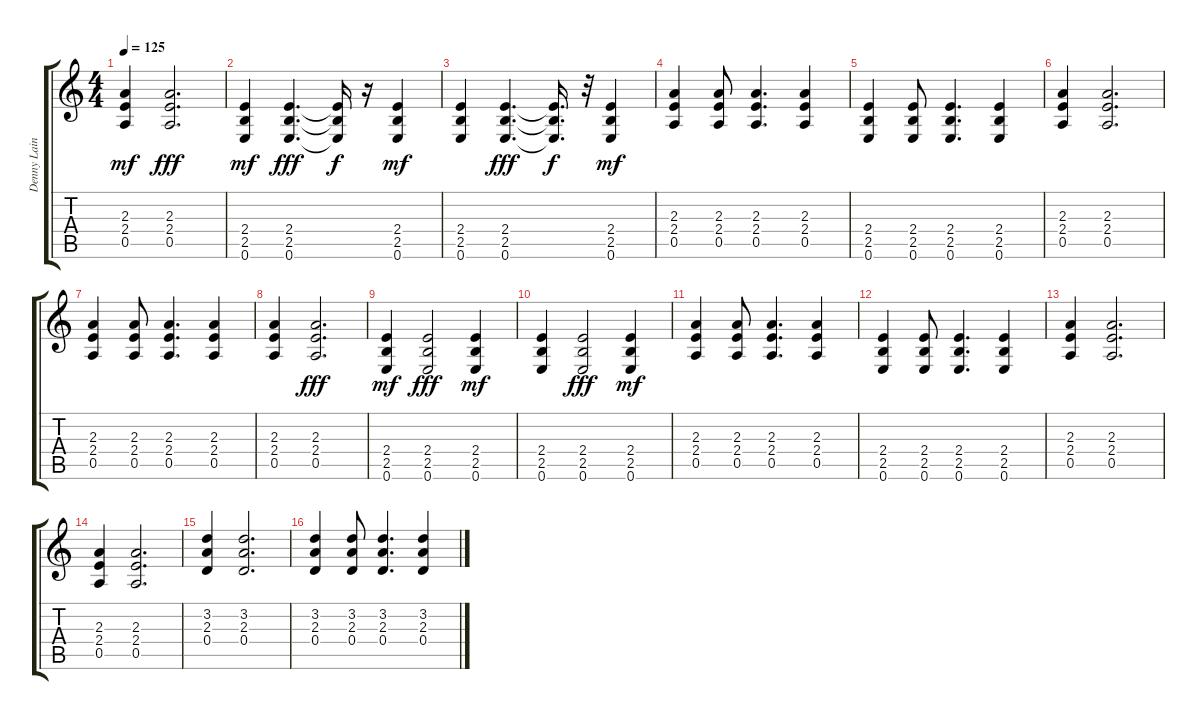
\track ("Denny Laine" "Denny Lain") {instrument acousticguitarsteel}
\staff {score tabs}
\tuning (E4 B3 G3 D3 A2 E2) {hide}
\ts (4 4)
\tempo 125
\clef g2
\ks c
(2.3 2.4 0.5).4{dy mf} (2.3 2.4 0.5).2{d dy fff} |
(2.4 2.5 0.6).4{dy mf} (2.4 2.5 0.6).4{d dy fff} (2.4{t} 2.5{t} 0.6{t}).16{dy f} r.16 (2.4 2.5 0.6).4{dy mf} |
(2.4 2.5 0.6).4 (2.4 2.5 0.6).4{d dy fff} (2.4{t} 2.5{t} 0.6{t}).16{d dy f} r.32 (2.4 2.5 0.6).4{dy mf} |
(2.3 2.4 0.5).4 (2.3 2.4 0.5).8 (2.3 2.4 0.5).4{d} (2.3 2.4 0.5).4 |
(2.4 2.5 0.6).4 (2.4 2.5 0.6).8 (2.4 2.5 0.6).4{d} (2.4 2.5 0.6).4 |
(2.3 2.4 0.5).4 (2.3 2.4 0.5).2{d} |
(2.3 2.4 0.5).4 (2.3 2.4 0.5).8 (2.3 2.4 0.5).4{d} (2.3 2.4 0.5).4 |
(2.3 2.4 0.5).4 (2.3 2.4 0.5).2{d dy fff} |
(2.4 2.5 0.6).4{dy mf} (2.4 2.5 0.6).2{dy fff} (2.4 2.5 0.6).4{dy mf} |
(2.4 2.5 0.6).4 (2.4 2.5 0.6).2{dy fff} (2.4 2.5 0.6).4{dy mf} |
(2.3 2.4 0.5).4 (2.3 2.4 0.5).8 (2.3 2.4 0.5).4{d} (2.3 2.4 0.5).4 |
(2.4 2.5 0.6).4 (2.4 2.5 0.6).8 (2.4 2.5 0.6).4{d} (2.4 2.5 0.6).4 |
(2.3 2.4 0.5).4 (2.3 2.4 0.5).2{d} |
(2.3 2.4 0.5).4 (2.3 2.4 0.5).2{d} |
(3.2 2.3 0.4).4 (3.2 2.3 0.4).2{d} |
(3.2 2.3 0.4).4 (3.2 2.3 0.4).8 (3.2 2.3 0.4).4{d} (3.2 2.3 0.4).4
